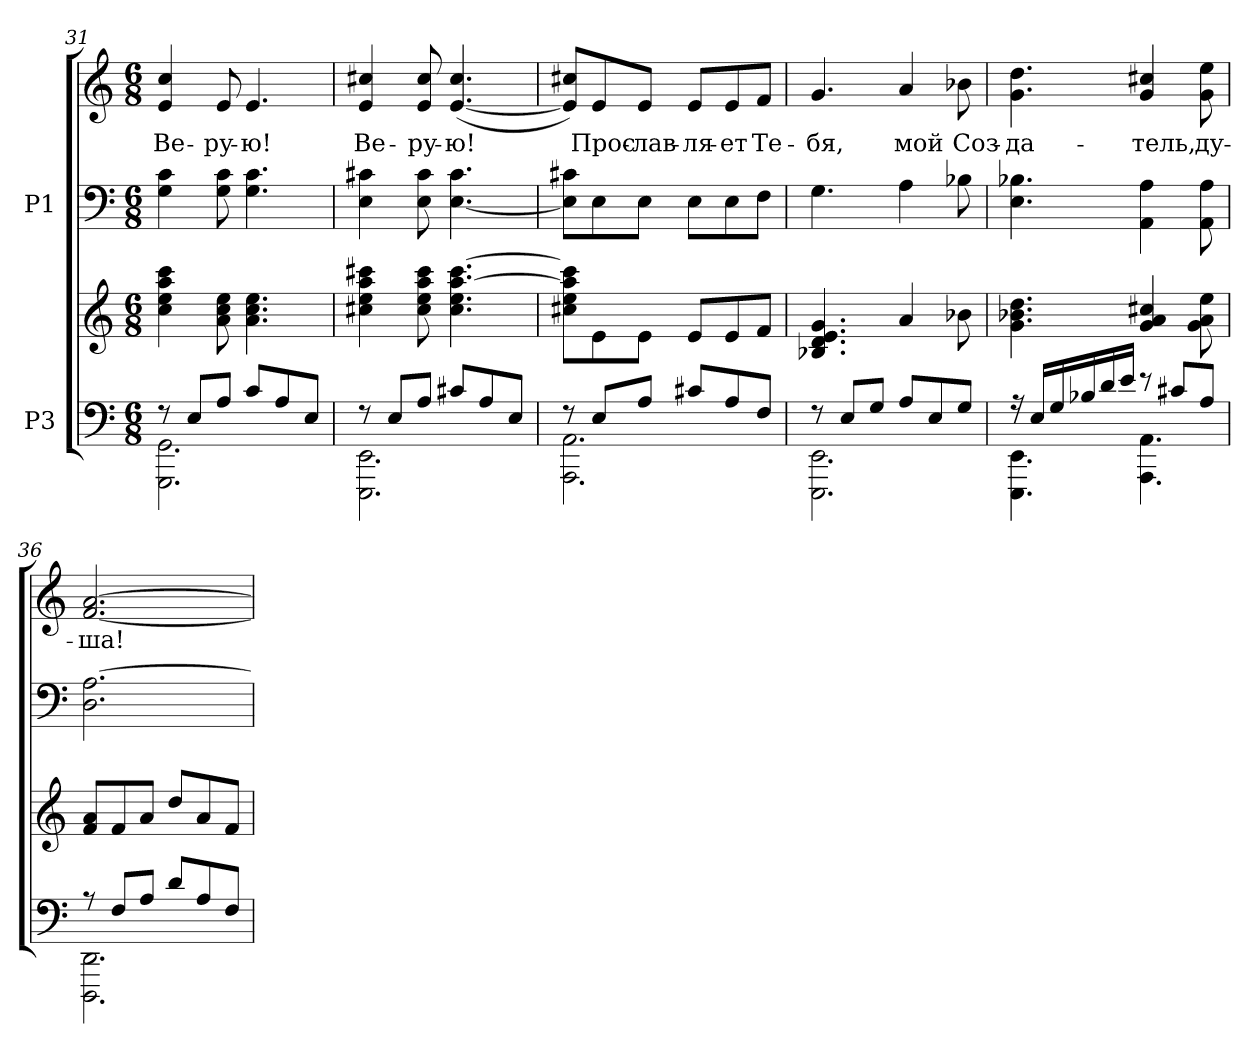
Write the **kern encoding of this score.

**kern	**kern	**kern	**kern	**text
*part2	*part2	*part1	*part1	*part1
*staff4	*staff3	*staff2	*staff1	*staff1
*I"P3	*	*I"P1	*	*
*clefF4	*clefG2	*clefF4	*clefG2	*
*k[]	*k[]	*k[]	*k[]	*
*C:	*C:	*C:	*C:	*
*M6/8	*M6/8	*M6/8	*M6/8	*
=31	=31	=31	=31	=31
*^	*	*	*	*
!	!	!	!	!	!LO:LY:b:color=#000000
8r	2.GGGi\ 2.GGi	4cci\ 4eei 4aai 4ccci	4Gi\ 4ci	4ei/ 4cci	Ве-
8Ei/L	.	.	.	.	.
!	!	!	!	!	!LO:LY:b:color=#000000
8Ai/J	.	8ai\ 8cci 8eei	8Gi\ 8ci	8ei/	-ру-
!	!	!	!	!	!LO:LY:b:color=#000000
8ci/L	.	4.ai\ 4.cci 4.eei	4.Gi\ 4.ci	4.ei/	-ю!
8Ai/	.	.	.	.	.
8Ei/J	.	.	.	.	.
=32	=32	=32	=32	=32	=32
!	!	!	!	!	!LO:LY:b:color=#000000
8r	2.EEEi\ 2.EEi	4cc#Xi\ 4eei 4aai 4ccc#Xi	4Ei\ 4c#Xi	4ei/ 4cc#Xi	Ве-
8Ei/L	.	.	.	.	.
!	!	!	!	!	!LO:LY:b:color=#000000
8Ai/J	.	8cc#i\ 8eei 8aai 8ccc#i	8Ei\ 8c#i	8ei/ 8cc#i	-ру-
!	!	!	!	!	!LO:LY:b:color=#000000
8c#Xi/L	.	4.cc#i\ 4.eei [<4.aai [>4.ccc#i	[<4.Ei\ 4.c#i	([<4.ei/ 4.cc#i	-ю!
8Ai/	.	.	.	.	.
8Ei/J	.	.	.	.	.
=33	=33	=33	=33	=33	=33
8r	2.AAAi\ 2.AAi	8cc#Xi\ 8eei 8aai] 8ccc#i]L	8Ei]\ 8c#Xi\L	8ei]/ 8cc#Xi/L)	.
!	!	!	!	!	!LO:LY:b:color=#000000
8Ei/L	.	8ei\	8Ei\	8ei/	Прос-
!	!	!	!	!	!LO:LY:b:color=#000000
8Ai/J	.	8ei\J	8Ei\J	8ei/J	-лав-
!	!	!	!	!	!LO:LY:b:color=#000000
8c#Xi/L	.	8ei/L	8Ei\L	8ei/L	-ля-
!	!	!	!	!	!LO:LY:b:color=#000000
8Ai/	.	8ei/	8Ei\	8ei/	-ет
!	!	!	!	!	!LO:LY:b:color=#000000
8Fi/J	.	8fi/J	8Fi\J	8fi/J	Те-
!!LO:LB:g=z
=34	=34	=34	=34	=34	=34
!	!	!	!	!	!LO:LY:b:color=#000000
8r	2.EEEi\ 2.EEi	4.B-Xi/ 4.di 4.ei 4.gi	4.Gi\	4.gi/	-бя,
8Ei/L	.	.	.	.	.
8Gi/J	.	.	.	.	.
!	!	!	!	!	!LO:LY:b:color=#000000
8Ai/L	.	4ai/	4Ai\	4ai/	мой
8Ei/	.	.	.	.	.
!	!	!	!	!	!LO:LY:b:color=#000000
8Gi/J	.	8b-Xi\	8B-Xi\	8b-Xi\	Соз-
=35	=35	=35	=35	=35	=35
!	!	!	!	!	!LO:LY:b:color=#000000
16r	4.EEEi\ 4.EEi	4.gi\ 4.b-Xi 4.ddi	4.Ei\ 4.B-Xi	4.gi\ 4.ddi	-да-
16Ei/LL	.	.	.	.	.
16Gi/	.	.	.	.	.
16B-Xi/	.	.	.	.	.
16di/	.	.	.	.	.
16ei/JJ	.	.	.	.	.
!	!	!	!	!	!LO:LY:b:color=#000000
8r	4.AAAi\ 4.AAi	4gi/ 4ai 4cc#Xi	4AAi\ 4Ai	4gi/ 4cc#Xi	-тель,
8c#Xi/L	.	.	.	.	.
!	!	!	!	!	!LO:LY:b:color=#000000
8Ai/J	.	8gi\ 8ai 8eei	8AAi\ 8Ai	8gi\ 8eei	ду-
=36	=36	=36	=36	=36	=36
!	!	!	!	!	!LO:LY:b:color=#000000
8r	2.DDDi\ 2.DDi	8fi/ 8aiL	2.Di\ [>2.Ai	[<2.fi/ [>2.ai	-ша!
8Fi/L	.	8fi/	.	.	.
8Ai/J	.	8ai/J	.	.	.
8di/L	.	8ddi/L	.	.	.
8Ai/	.	8ai/	.	.	.
8Fi/J	.	8fi/J	.	.	.
*v	*v	*	*	*	*
=	=	=	=	=
*-	*-	*-	*-	*-
